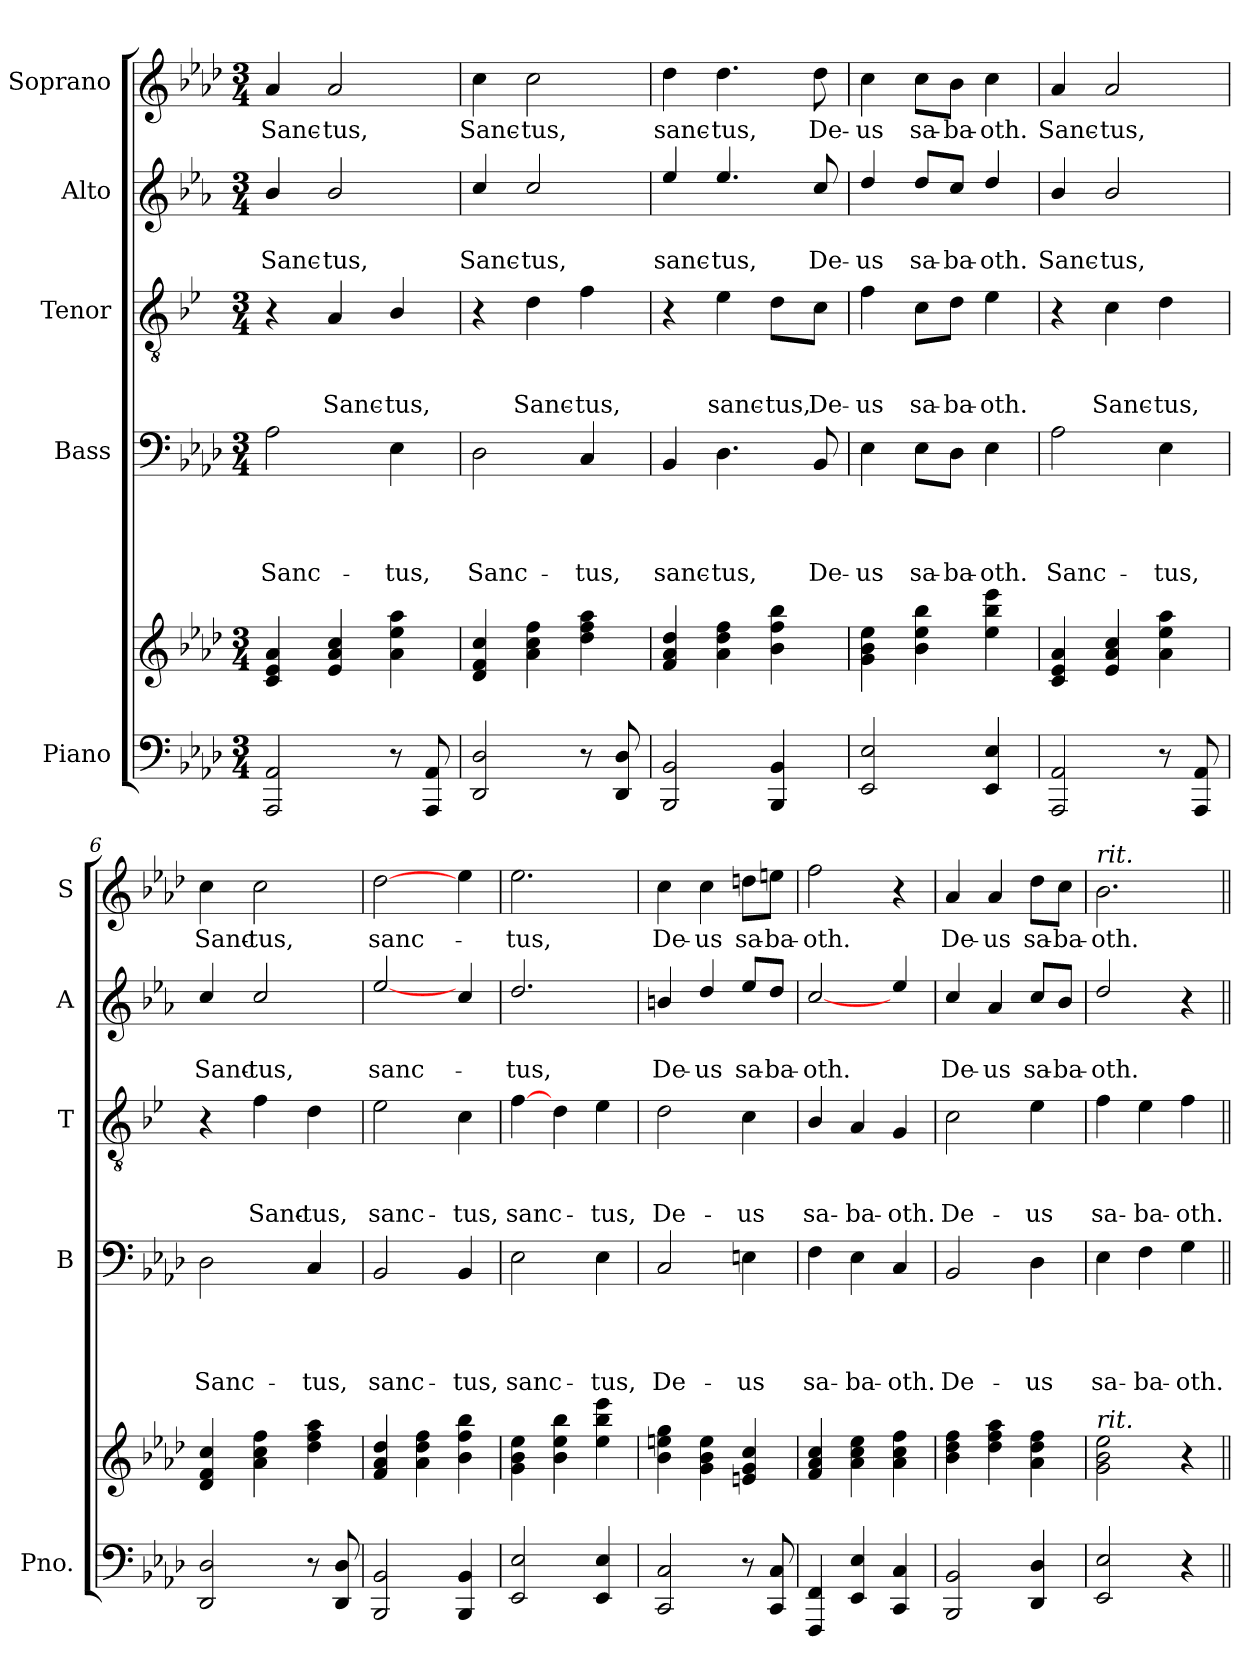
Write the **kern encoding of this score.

**kern	**kern	**kern	**text	**text	**text	**text	**kern	**text	**text	**text	**kern	**text	**text	**kern	**text
*part5	*part5	*part4	*part4	*part4	*part4	*part4	*part3	*part3	*part3	*part3	*part2	*part2	*part2	*part1	*part1
*staff6	*staff5	*staff4	*staff4	*staff4	*staff4	*staff4	*staff3	*staff3	*staff3	*staff3	*staff2	*staff2	*staff2	*staff1	*staff1
*I"Piano	*	*I"Bass	*	*	*	*	*I"Tenor	*	*	*	*I"Alto	*	*	*I"Soprano	*
*I'Pno.	*	*I'B	*	*	*	*	*I'T	*	*	*	*I'A	*	*	*I'S	*
*clefF4	*clefG2	*clefF4	*	*	*	*	*clefGv2	*	*	*	*clefG2	*	*	*clefG2	*
*	*	*	*	*	*	*	*ITrd1c2	*	*	*	*ITrd4c7	*	*	*	*
*k[b-e-a-d-]	*k[b-e-a-d-]	*k[b-e-a-d-]	*	*	*	*	*k[b-e-a-d-]	*	*	*	*k[b-e-a-d-]	*	*	*k[b-e-a-d-]	*
*A-:	*A-:	*A-:	*	*	*	*	*A-:	*	*	*	*A-:	*	*	*A-:	*
*M3/4	*M3/4	*M3/4	*	*	*	*	*M3/4	*	*	*	*M3/4	*	*	*M3/4	*
*MM92	*MM92	*MM92	*	*	*	*	*MM92	*	*	*	*MM92	*	*	*MM92	*
=1	=1	=1	=1	=1	=1	=1	=1	=1	=1	=1	=1	=1	=1	=1	=1
!	!	!	!	!	!	!LO:LY:b	!	!	!	!	!	!	!LO:LY:b	!	!LO:LY:b
2AAA-/ 2AA-/	4c/ 4e-/ 4a-/	2A-\	.	.	.	Sanc-	4r	.	.	.	4e-/	.	Sanc-	4a-/	Sanc-
!	!	!	!	!	!	!	!	!	!	!LO:LY:b	!	!	!LO:LY:b	!	!LO:LY:b
.	4e-/ 4a-/ 4cc/	.	.	.	.	.	4G/	.	.	Sanc-	2e-/	.	-tus,	2a-/	-tus,
!	!	!	!	!	!	!LO:LY:b	!	!	!	!LO:LY:b	!	!	!	!	!
8r	4a-\ 4ee-\ 4aa-\	4E-\	.	.	.	-tus,	4A-/	.	.	-tus,	.	.	.	.	.
8AAA-/ 8AA-/	.	.	.	.	.	.	.	.	.	.	.	.	.	.	.
=2	=2	=2	=2	=2	=2	=2	=2	=2	=2	=2	=2	=2	=2	=2	=2
!	!	!	!	!	!	!LO:LY:b	!	!	!	!	!	!	!LO:LY:b	!	!LO:LY:b
2DD-/ 2D-/	4d-/ 4f/ 4cc/	2D-\	.	.	.	Sanc-	4r	.	.	.	4f/	.	Sanc-	4cc\	Sanc-
!	!	!	!	!	!	!	!	!	!	!LO:LY:b	!	!	!LO:LY:b	!	!LO:LY:b
.	4a-\ 4cc\ 4ff\	.	.	.	.	.	4c\	.	.	Sanc-	2f/	.	-tus,	2cc\	-tus,
!	!	!	!	!	!	!LO:LY:b	!	!	!	!LO:LY:b	!	!	!	!	!
8r	4dd-\ 4ff\ 4aa-\	4C/	.	.	.	-tus,	4e-\	.	.	-tus,	.	.	.	.	.
8DD-/ 8D-/	.	.	.	.	.	.	.	.	.	.	.	.	.	.	.
=3	=3	=3	=3	=3	=3	=3	=3	=3	=3	=3	=3	=3	=3	=3	=3
!	!	!	!	!	!	!LO:LY:b	!	!	!	!	!	!	!LO:LY:b	!	!LO:LY:b
2BBB-/ 2BB-/	4f/ 4a-/ 4dd-/	4BB-/	.	.	.	sanc-	4r	.	.	.	4a-/	.	sanc-	4dd-\	sanc-
!	!	!	!	!	!	!LO:LY:b	!	!	!	!LO:LY:b	!	!	!LO:LY:b	!	!LO:LY:b
.	4a-\ 4dd-\ 4ff\	4.D-\	.	.	.	-tus,	4d-\	.	.	sanc-	4.a-/	.	-tus,	4.dd-\	-tus,
!	!	!	!	!	!	!	!	!	!	!LO:LY:b	!	!	!	!	!
4BBB-/ 4BB-/	4b-\ 4ff\ 4bb-\	.	.	.	.	.	8c\L	.	.	-tus,	.	.	.	.	.
!	!	!	!	!	!	!LO:LY:b	!	!	!	!LO:LY:b	!	!	!LO:LY:b	!	!LO:LY:b
.	.	8BB-/	.	.	.	De-	8B-\J	.	.	De-	8f/	.	De-	8dd-\	De-
=4	=4	=4	=4	=4	=4	=4	=4	=4	=4	=4	=4	=4	=4	=4	=4
!	!	!	!	!	!	!LO:LY:b	!	!	!	!LO:LY:b	!	!	!LO:LY:b	!	!LO:LY:b
2EE-/ 2E-/	4g\ 4b-\ 4ee-\	4E-\	.	.	.	-us	4e-\	.	.	-us	4g/	.	-us	4cc\	-us
!	!	!	!	!	!	!LO:LY:b	!	!	!	!LO:LY:b	!	!	!LO:LY:b	!	!LO:LY:b
.	4b-\ 4ee-\ 4bb-\	8E-\L	.	.	.	sa-	8B-\L	.	.	sa-	8g/L	.	sa-	8cc\L	sa-
!	!	!	!	!	!	!LO:LY:b	!	!	!	!LO:LY:b	!	!	!LO:LY:b	!	!LO:LY:b
.	.	8D-\J	.	.	.	-ba-	8c\J	.	.	-ba-	8f/J	.	-ba-	8b-\J	-ba-
!	!	!	!	!	!	!LO:LY:b	!	!	!	!LO:LY:b	!	!	!LO:LY:b	!	!LO:LY:b
4EE-/ 4E-/	4ee-\ 4bb-\ 4eee-\	4E-\	.	.	.	-oth.	4d-\	.	.	-oth.	4g/	.	-oth.	4cc\	-oth.
=5	=5	=5	=5	=5	=5	=5	=5	=5	=5	=5	=5	=5	=5	=5	=5
!	!	!	!	!	!	!LO:LY:b	!	!	!	!	!	!	!LO:LY:b	!	!LO:LY:b
2AAA-/ 2AA-/	4c/ 4e-/ 4a-/	2A-\	.	.	.	Sanc-	4r	.	.	.	4e-/	.	Sanc-	4a-/	Sanc-
!	!	!	!	!	!	!	!	!	!	!LO:LY:b	!	!	!LO:LY:b	!	!LO:LY:b
.	4e-/ 4a-/ 4cc/	.	.	.	.	.	4B-\	.	.	Sanc-	2e-/	.	-tus,	2a-/	-tus,
!	!	!	!	!	!	!LO:LY:b	!	!	!	!LO:LY:b	!	!	!	!	!
8r	4a-\ 4ee-\ 4aa-\	4E-\	.	.	.	-tus,	4c\	.	.	-tus,	.	.	.	.	.
8AAA-/ 8AA-/	.	.	.	.	.	.	.	.	.	.	.	.	.	.	.
!!LO:LB:g=z
=6	=6	=6	=6	=6	=6	=6	=6	=6	=6	=6	=6	=6	=6	=6	=6
!	!	!	!	!	!	!LO:LY:b	!	!	!	!	!	!	!LO:LY:b	!	!LO:LY:b
2DD-/ 2D-/	4d-/ 4f/ 4cc/	2D-\	.	.	.	Sanc-	4r	.	.	.	4f/	.	Sanc-	4cc\	Sanc-
!	!	!	!	!	!	!	!	!	!	!LO:LY:b	!	!	!LO:LY:b	!	!LO:LY:b
.	4a-\ 4cc\ 4ff\	.	.	.	.	.	4e-\	.	.	Sanc-	2f/	.	-tus,	2cc\	-tus,
!	!	!	!	!	!	!LO:LY:b	!	!	!	!LO:LY:b	!	!	!	!	!
8r	4dd-\ 4ff\ 4aa-\	4C/	.	.	.	-tus,	4c\	.	.	-tus,	.	.	.	.	.
8DD-/ 8D-/	.	.	.	.	.	.	.	.	.	.	.	.	.	.	.
=7	=7	=7	=7	=7	=7	=7	=7	=7	=7	=7	=7	=7	=7	=7	=7
!	!	!	!	!	!	!LO:LY:b	!	!	!	!LO:LY:b	!	!	!LO:LY:b	!	!LO:LY:b
2BBB-/ 2BB-/	4f/ 4a-/ 4dd-/	2BB-/	.	.	.	sanc-	2d-\	.	.	sanc-	[2a-/	.	sanc-	[2dd-\	sanc-
.	4a-\ 4dd-\ 4ff\	.	.	.	.	.	.	.	.	.	.	.	.	.	.
!	!	!	!	!	!	!LO:LY:b	!	!	!	!LO:LY:b	!	!	!	!	!
4BBB-/ 4BB-/	4b-\ 4ff\ 4bb-\	4BB-/	.	.	.	-tus,	4B-\	.	.	-tus,	4f/	.	.	4ee-\	.
=8	=8	=8	=8	=8	=8	=8	=8	=8	=8	=8	=8	=8	=8	=8	=8
!	!	!	!	!	!	!LO:LY:b	!	!	!	!LO:LY:b	!	!	!LO:LY:b	!	!LO:LY:b
2EE-/ 2E-/	4g\ 4b-\ 4ee-\	2E-\	.	.	.	sanc-	[4e-\	.	.	sanc-	2.g/	.	-tus,	2.ee-\	-tus,
.	4b-\ 4ee-\ 4bb-\	.	.	.	.	.	4c\	.	.	.	.	.	.	.	.
!	!	!	!	!	!	!LO:LY:b	!	!	!	!LO:LY:b	!	!	!	!	!
4EE-/ 4E-/	4ee-\ 4bb-\ 4eee-\	4E-\	.	.	.	-tus,	4d-\	.	.	-tus,	.	.	.	.	.
=9	=9	=9	=9	=9	=9	=9	=9	=9	=9	=9	=9	=9	=9	=9	=9
!	!	!	!	!	!	!LO:LY:b	!	!	!	!LO:LY:b	!	!	!LO:LY:b	!	!LO:LY:b
2CC/ 2C/	4b-\ 4een\ 4gg\	2C/	.	.	.	De-	2c\	.	.	De-	4en/	.	De-	4cc\	De-
!	!	!	!	!	!	!	!	!	!	!	!	!	!LO:LY:b	!	!LO:LY:b
.	4g\ 4b-\ 4ee\	.	.	.	.	.	.	.	.	.	4g/	.	-us	4cc\	-us
!	!	!	!	!	!	!LO:LY:b	!	!	!	!LO:LY:b	!	!	!LO:LY:b	!	!LO:LY:b
8r	4en/ 4g/ 4cc/	4En\	.	.	.	-us	4B-\	.	.	-us	8a-/L	.	sa-	8ddn\L	sa-
!	!	!	!	!	!	!	!	!	!	!	!	!	!LO:LY:b	!	!LO:LY:b
8CC/ 8C/	.	.	.	.	.	.	.	.	.	.	8g/J	.	-ba-	8een\J	-ba-
=10	=10	=10	=10	=10	=10	=10	=10	=10	=10	=10	=10	=10	=10	=10	=10
!	!	!	!	!	!	!LO:LY:b	!	!	!	!LO:LY:b	!	!	!LO:LY:b	!	!LO:LY:b
4FFF/ 4FF/	4f/ 4a-/ 4cc/	4F\	.	.	.	sa-	4A-/	.	.	sa-	[2f/	.	-oth.	2ff\	-oth.
!	!	!	!	!	!	!LO:LY:b	!	!	!	!LO:LY:b	!	!	!	!	!
4EE-/ 4E-/	4a-\ 4cc\ 4ee-\	4E-\	.	.	.	-ba-	4G/	.	.	-ba-	.	.	.	.	.
!	!	!	!	!	!	!LO:LY:b	!	!	!	!LO:LY:b	!	!	!	!	!
4CC/ 4C/	4a-\ 4cc\ 4ff\	4C/	.	.	.	-oth.	4F/	.	.	-oth.	4a-/	.	.	4r	.
=11	=11	=11	=11	=11	=11	=11	=11	=11	=11	=11	=11	=11	=11	=11	=11
!	!	!	!	!	!	!LO:LY:b	!	!	!	!LO:LY:b	!	!	!LO:LY:b	!	!LO:LY:b
2BBB-/ 2BB-/	4b-\ 4dd-\ 4ff\	2BB-/	.	.	.	De-	2B-\	.	.	De-	4f/	.	De-	4a-/	De-
!	!	!	!	!	!	!	!	!	!	!	!	!	!LO:LY:b	!	!LO:LY:b
.	4dd-\ 4ff\ 4aa-\	.	.	.	.	.	.	.	.	.	4d-/	.	-us	4a-/	-us
!	!	!	!	!	!	!LO:LY:b	!	!	!	!LO:LY:b	!	!	!LO:LY:b	!	!LO:LY:b
4DD-/ 4D-/	4a-\ 4dd-\ 4ff\	4D-\	.	.	.	-us	4d-\	.	.	-us	8f/L	.	sa-	8dd-i\L	sa-
!	!	!	!	!	!	!	!	!	!	!	!	!	!LO:LY:b	!	!LO:LY:b
.	.	.	.	.	.	.	.	.	.	.	8e-/J	.	-ba-	8cc\J	-ba-
=12	=12	=12	=12	=12	=12	=12	=12	=12	=12	=12	=12	=12	=12	=12	=12
!	!	!	!	!	!	!	!	!	!	!	!	!	!	!LO:TX:a:i:t=rit.	!
!	!LO:TX:a:i:t=rit.	!	!	!	!	!	!	!	!	!	!	!	!	!	!
!	!	!	!	!	!	!LO:LY:b	!	!	!	!LO:LY:b	!	!	!LO:LY:b	!	!LO:LY:b
2EE-/ 2E-/	2g\ 2b-\ 2ee-\	4E-\	.	.	.	sa-	4e-\	.	.	sa-	2g/	.	-oth.	2.b-\	-oth.
!	!	!	!	!	!	!LO:LY:b	!	!	!	!LO:LY:b	!	!	!	!	!
.	.	4F\	.	.	.	-ba-	4d-\	.	.	-ba-	.	.	.	.	.
!	!	!	!	!	!	!LO:LY:b	!	!	!	!LO:LY:b	!	!	!	!	!
4r	4r	4G\	.	.	.	-oth.	4e-\	.	.	-oth.	4r	.	.	.	.
=||	=||	=||	=||	=||	=||	=||	=||	=||	=||	=||	=||	=||	=||	=||	=||
*-	*-	*-	*-	*-	*-	*-	*-	*-	*-	*-	*-	*-	*-	*-	*-
